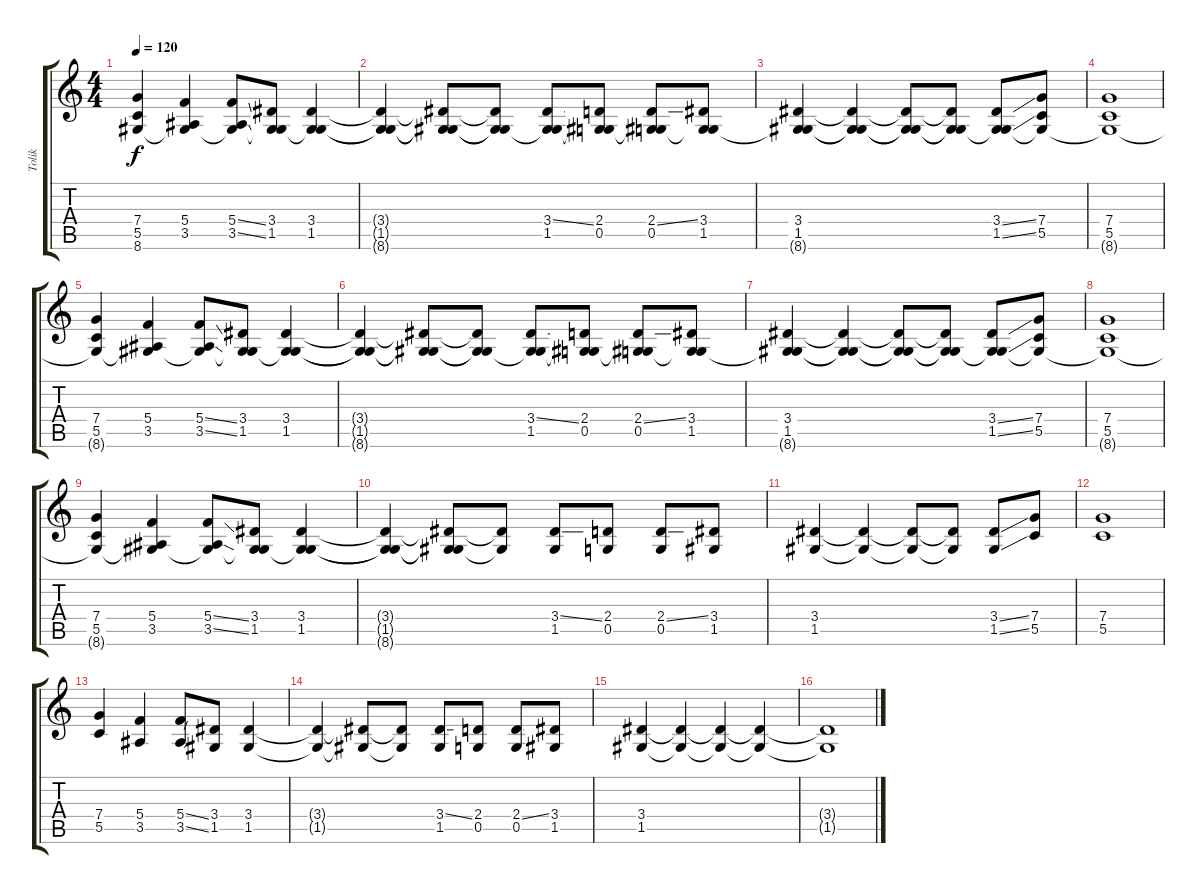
\track ("Tolik" "Tolik") {instrument distortionguitar}
\staff {score tabs}
\tuning (D4 A3 F3 C3 G2 C2) {hide}
\ts (4 4)
\tempo 120
\clef g2
\ks c
(7.4 5.5 8.6{t}).4{dy f} (5.4 3.5 8.6{t}).4 (5.4{ss} 3.5{ss} 8.6{t}).8 (3.4 1.5 8.6{t}).8 (3.4 1.5 8.6{t}).4 |
(3.4{t} 1.5{t} 8.6{t}).4 (3.4{t} 1.5{t} 8.6{t}).8 (3.4{t} 1.5{t} 8.6{t}).8 (3.4{ss} 1.5 8.6{t}).8 (2.4 0.5 8.6{t}).8 (2.4{ss} 0.5 8.6{t}).8 (3.4 1.5 8.6{t}).8 |
(3.4 1.5 8.6{t}).4 (3.4{t} 1.5{t} 8.6{t}).4 (3.4{t} 1.5{t} 8.6{t}).8 (3.4{t} 1.5{t} 8.6{t}).8 (3.4{ss} 1.5{ss} 8.6{t}).8 (7.4 5.5 8.6{t}).8 |
(7.4 5.5 8.6{t}).1 |
(7.4 5.5 8.6{t}).4 (5.4 3.5 8.6{t}).4 (5.4{ss} 3.5{ss} 8.6{t}).8 (3.4 1.5 8.6{t}).8 (3.4 1.5 8.6{t}).4 |
(3.4{t} 1.5{t} 8.6{t}).4 (3.4{t} 1.5{t} 8.6{t}).8 (3.4{t} 1.5{t} 8.6{t}).8 (3.4{ss} 1.5 8.6{t}).8 (2.4 0.5 8.6{t}).8 (2.4{ss} 0.5 8.6{t}).8 (3.4 1.5 8.6{t}).8 |
(3.4 1.5 8.6{t}).4 (3.4{t} 1.5{t} 8.6{t}).4 (3.4{t} 1.5{t} 8.6{t}).8 (3.4{t} 1.5{t} 8.6{t}).8 (3.4{ss} 1.5{ss} 8.6{t}).8 (7.4 5.5 8.6{t}).8 |
(7.4 5.5 8.6{t}).1 |
(7.4 5.5 8.6{t}).4 (5.4 3.5 8.6{t}).4 (5.4{ss} 3.5{ss} 8.6{t}).8 (3.4 1.5 8.6{t}).8 (3.4 1.5 8.6{t}).4 |
(3.4{t} 1.5{t} 8.6{t}).4 (3.4{t} 1.5{t} 8.6{t}).8 (3.4{t} 1.5{t}).8 (3.4{ss} 1.5).8 (2.4 0.5).8 (2.4{ss} 0.5).8 (3.4 1.5).8 |
(3.4 1.5).4 (3.4{t} 1.5{t}).4 (3.4{t} 1.5{t}).8 (3.4{t} 1.5{t}).8 (3.4{ss} 1.5{ss}).8 (7.4 5.5).8 |
(7.4 5.5).1 |
(7.4 5.5).4 (5.4 3.5).4 (5.4{ss} 3.5{ss}).8 (3.4 1.5).8 (3.4 1.5).4 |
(3.4{t} 1.5{t}).4 (3.4{t} 1.5{t}).8 (3.4{t} 1.5{t}).8 (3.4{ss} 1.5).8 (2.4 0.5).8 (2.4{ss} 0.5).8 (3.4 1.5).8 |
(3.4 1.5).4 (3.4{t} 1.5{t}).4 (3.4{t} 1.5{t}).4 (3.4{t} 1.5{t}).4 |
(3.4{t} 1.5{t}).1
